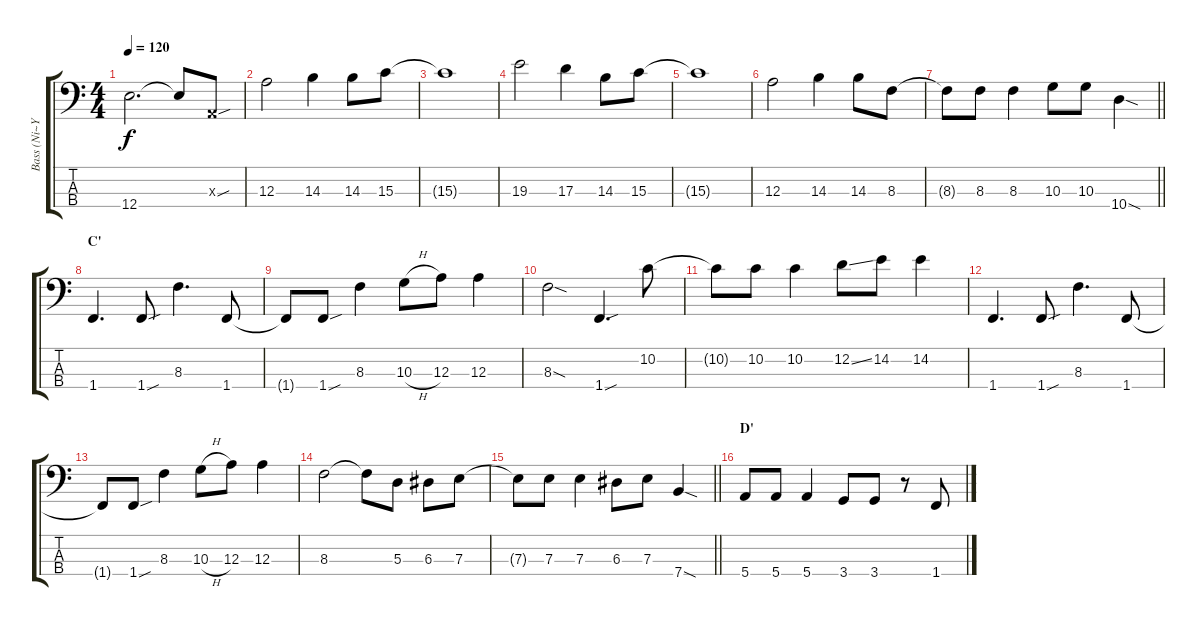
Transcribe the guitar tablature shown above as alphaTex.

\track ("Bass (Ni~Ya)" "Bass (Ni~Y") {instrument electricbassfinger}
\staff {score tabs}
\tuning (G2 D2 A1 E1) {hide}
\ts (4 4)
\tempo 120
\clef f4
\ks c
12.4{t}.2{d dy f} 12.4{t}.8 0.3{sou x}.8 |
12.3.2 14.3.4 14.3.8 15.3.8 |
15.3{t}.1 |
19.3.2 17.3.4 14.3.8 15.3.8 |
15.3{t}.1 |
12.3.2 14.3.4 14.3.8 8.3.8 |
\barLineRight lightlight
8.3{t}.8 8.3.8 8.3.4 10.3.8 10.3.8 10.4{sod}.4 |
\section ("" "C'")
1.4.4{d} 1.4{sou}.8 8.3.4{d} 1.4.8 |
1.4{t}.8 1.4{sou}.8 8.3.4 10.3{h}.8 12.3.8 12.3.4 |
8.3{sod}.2 1.4{sou}.4{d} 10.2.8 |
10.2{t}.8 10.2.8 10.2.4 12.2{ss}.8 14.2.8 14.2.4 |
1.4.4{d} 1.4{sou}.8 8.3.4{d} 1.4.8 |
1.4{t}.8 1.4{sou}.8 8.3.4 10.3{h}.8 12.3.8 12.3.4 |
8.3.2 8.3{t}.8 5.3.8 6.3.8 7.3.8 |
\barLineRight lightlight
7.3{t}.8 7.3.8 7.3.4 6.3.8 7.3.8 7.4{sod}.4 |
\section ("" "D'")
5.4.8 5.4.8 5.4.4 3.4.8 3.4.8 r.8 1.4.8
